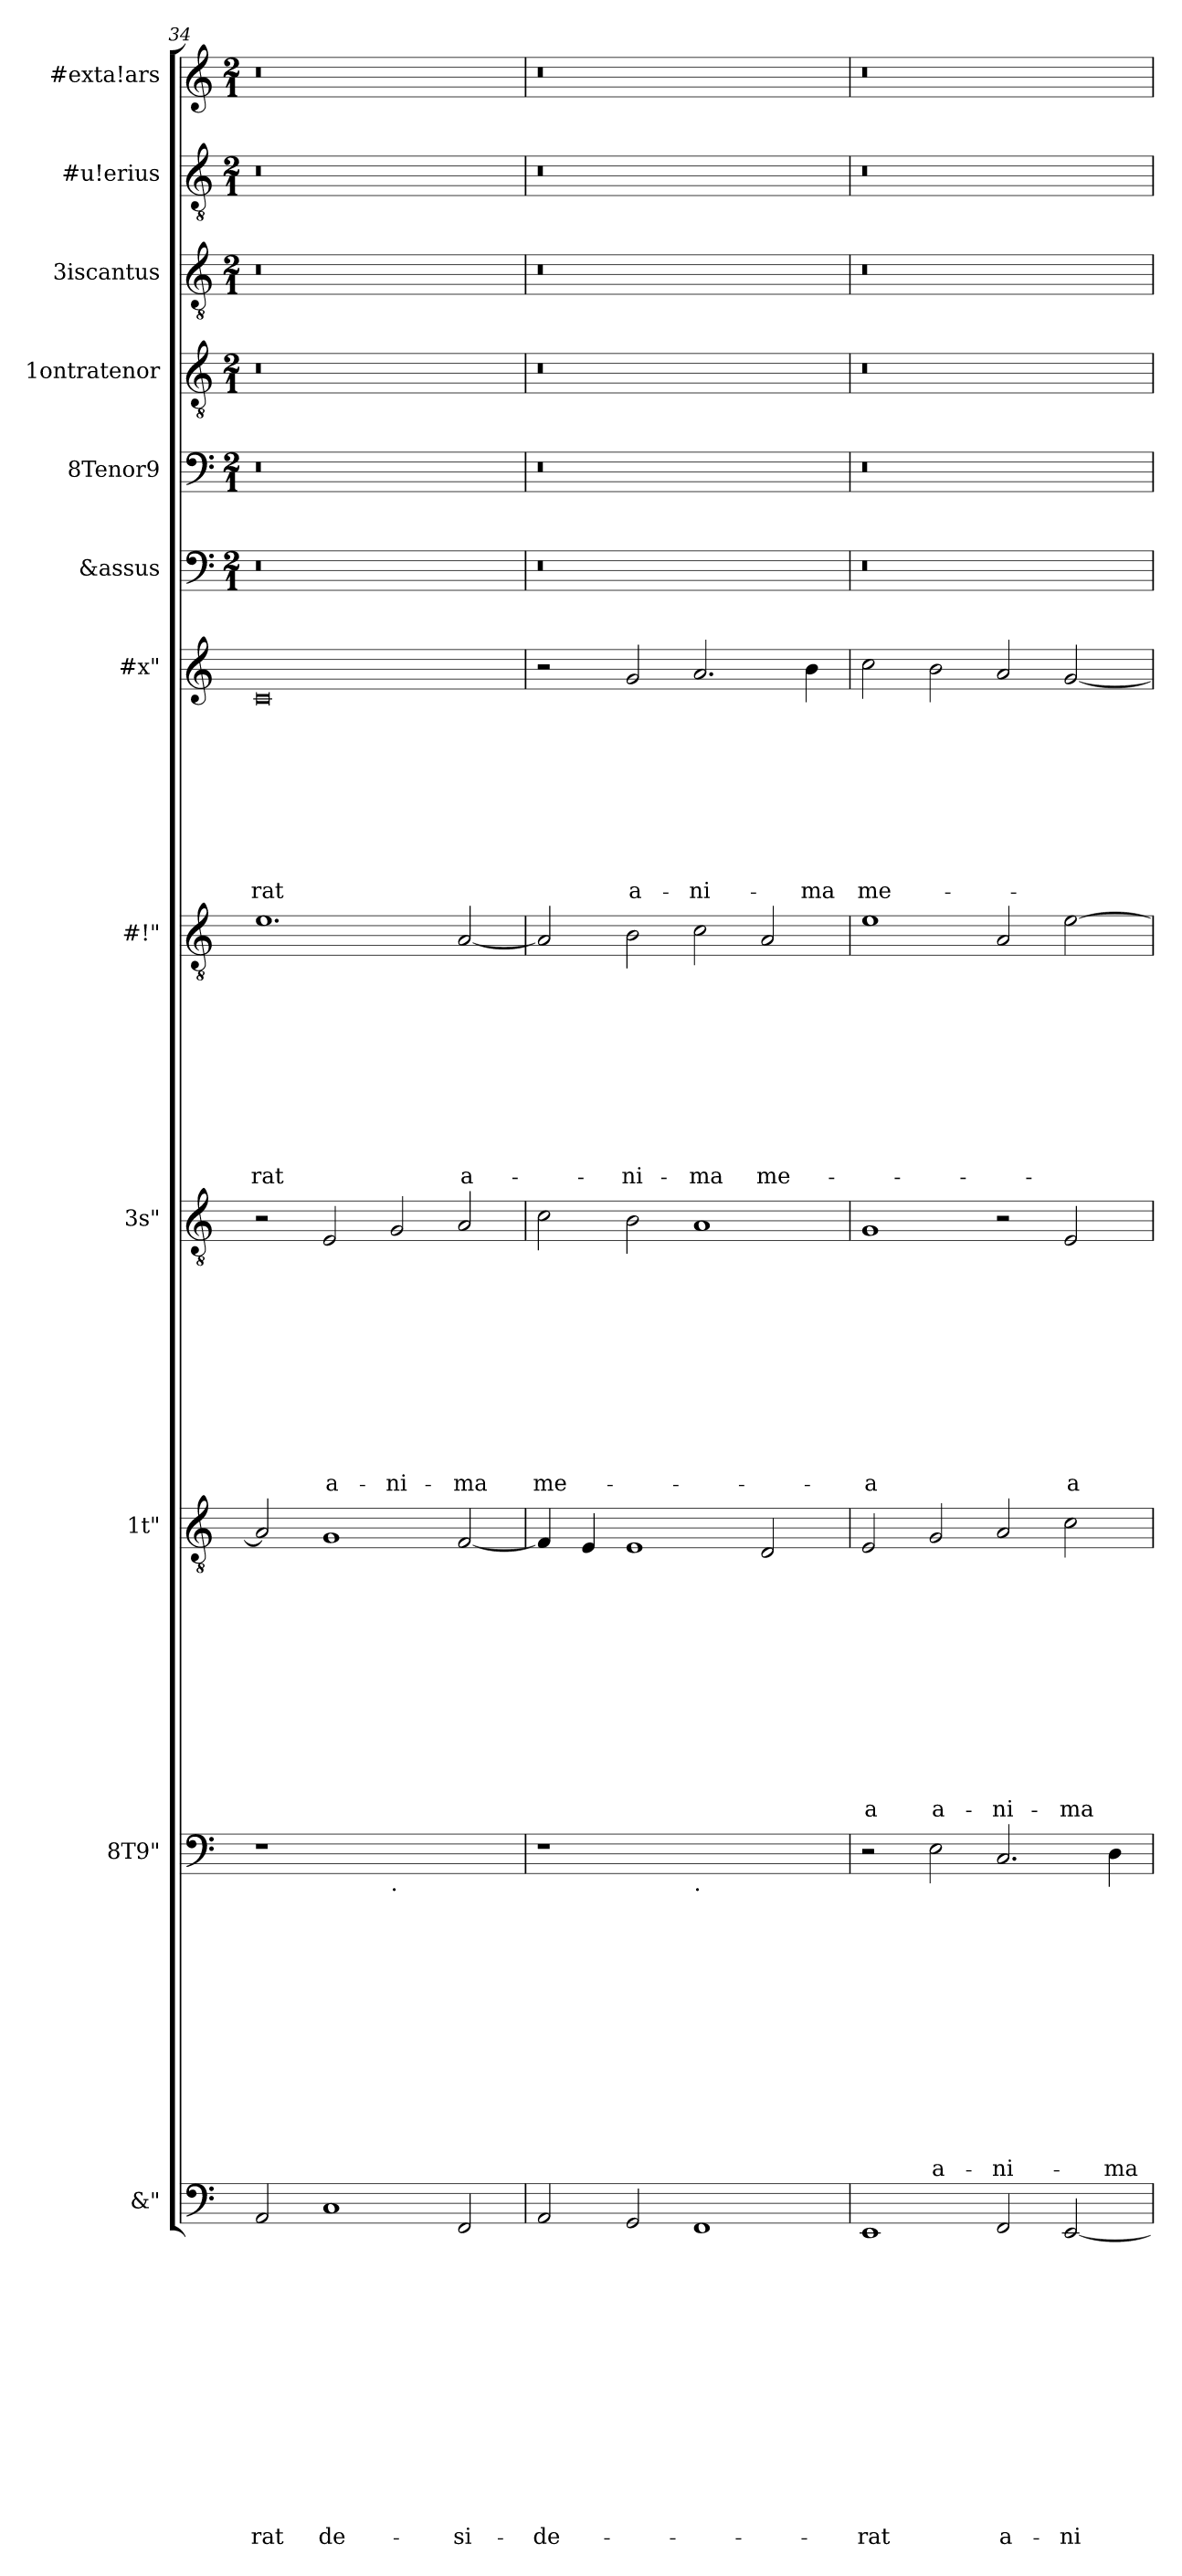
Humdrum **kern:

**kern	**text	**text	**text	**text	**text	**text	**text	**text	**text	**text	**text	**text	**text	**text	**kern	**text	**text	**text	**text	**text	**text	**text	**text	**text	**text	**text	**text	**text	**kern	**text	**text	**text	**text	**text	**text	**text	**text	**text	**text	**text	**text	**kern	**text	**text	**text	**text	**text	**text	**text	**text	**text	**text	**text	**kern	**text	**text	**text	**text	**text	**text	**text	**text	**text	**text	**kern	**text	**text	**text	**text	**text	**text	**text	**text	**text	**kern	**kern	**kern	**kern	**kern	**kern
*part12	*part12	*part12	*part12	*part12	*part12	*part12	*part12	*part12	*part12	*part12	*part12	*part12	*part12	*part12	*part11	*part11	*part11	*part11	*part11	*part11	*part11	*part11	*part11	*part11	*part11	*part11	*part11	*part11	*part10	*part10	*part10	*part10	*part10	*part10	*part10	*part10	*part10	*part10	*part10	*part10	*part10	*part9	*part9	*part9	*part9	*part9	*part9	*part9	*part9	*part9	*part9	*part9	*part9	*part8	*part8	*part8	*part8	*part8	*part8	*part8	*part8	*part8	*part8	*part8	*part7	*part7	*part7	*part7	*part7	*part7	*part7	*part7	*part7	*part7	*part6	*part5	*part4	*part3	*part2	*part1
*staff12	*staff12	*staff12	*staff12	*staff12	*staff12	*staff12	*staff12	*staff12	*staff12	*staff12	*staff12	*staff12	*staff12	*staff12	*staff11	*staff11	*staff11	*staff11	*staff11	*staff11	*staff11	*staff11	*staff11	*staff11	*staff11	*staff11	*staff11	*staff11	*staff10	*staff10	*staff10	*staff10	*staff10	*staff10	*staff10	*staff10	*staff10	*staff10	*staff10	*staff10	*staff10	*staff9	*staff9	*staff9	*staff9	*staff9	*staff9	*staff9	*staff9	*staff9	*staff9	*staff9	*staff9	*staff8	*staff8	*staff8	*staff8	*staff8	*staff8	*staff8	*staff8	*staff8	*staff8	*staff8	*staff7	*staff7	*staff7	*staff7	*staff7	*staff7	*staff7	*staff7	*staff7	*staff7	*staff6	*staff5	*staff4	*staff3	*staff2	*staff1
*I"&"	*	*	*	*	*	*	*	*	*	*	*	*	*	*	*I"8T9"	*	*	*	*	*	*	*	*	*	*	*	*	*	*I"1t"	*	*	*	*	*	*	*	*	*	*	*	*	*I"3s"	*	*	*	*	*	*	*	*	*	*	*	*I"#!"	*	*	*	*	*	*	*	*	*	*	*I"#x"	*	*	*	*	*	*	*	*	*	*I"&assus	*I"8Tenor9	*I"1ontratenor	*I"3iscantus	*I"#u!erius	*I"#exta!ars
*	*	*	*	*	*	*	*	*	*	*	*	*	*	*	*I'8T9"	*	*	*	*	*	*	*	*	*	*	*	*	*	*I'1t"	*	*	*	*	*	*	*	*	*	*	*	*	*I'3s"	*	*	*	*	*	*	*	*	*	*	*	*	*	*	*	*	*	*	*	*	*	*	*I'#x"	*	*	*	*	*	*	*	*	*	*	*	*	*	*	*
*clefF4	*	*	*	*	*	*	*	*	*	*	*	*	*	*	*clefF4	*	*	*	*	*	*	*	*	*	*	*	*	*	*clefGv2	*	*	*	*	*	*	*	*	*	*	*	*	*clefGv2	*	*	*	*	*	*	*	*	*	*	*	*clefGv2	*	*	*	*	*	*	*	*	*	*	*clefG2	*	*	*	*	*	*	*	*	*	*clefF4	*clefF4	*clefGv2	*clefGv2	*clefGv2	*clefG2
*k[]	*	*	*	*	*	*	*	*	*	*	*	*	*	*	*k[]	*	*	*	*	*	*	*	*	*	*	*	*	*	*k[]	*	*	*	*	*	*	*	*	*	*	*	*	*k[]	*	*	*	*	*	*	*	*	*	*	*	*k[]	*	*	*	*	*	*	*	*	*	*	*k[]	*	*	*	*	*	*	*	*	*	*k[]	*k[]	*k[]	*k[]	*k[]	*k[]
*C:	*	*	*	*	*	*	*	*	*	*	*	*	*	*	*C:	*	*	*	*	*	*	*	*	*	*	*	*	*	*C:	*	*	*	*	*	*	*	*	*	*	*	*	*C:	*	*	*	*	*	*	*	*	*	*	*	*C:	*	*	*	*	*	*	*	*	*	*	*C:	*	*	*	*	*	*	*	*	*	*C:	*C:	*C:	*C:	*C:	*C:
*	*	*	*	*	*	*	*	*	*	*	*	*	*	*	*	*	*	*	*	*	*	*	*	*	*	*	*	*	*	*	*	*	*	*	*	*	*	*	*	*	*	*	*	*	*	*	*	*	*	*	*	*	*	*	*	*	*	*	*	*	*	*	*	*	*	*	*	*	*	*	*	*	*	*	*M2/1	*M2/1	*M2/1	*M2/1	*M2/1	*M2/1
=34	=34	=34	=34	=34	=34	=34	=34	=34	=34	=34	=34	=34	=34	=34	=34	=34	=34	=34	=34	=34	=34	=34	=34	=34	=34	=34	=34	=34	=34	=34	=34	=34	=34	=34	=34	=34	=34	=34	=34	=34	=34	=34	=34	=34	=34	=34	=34	=34	=34	=34	=34	=34	=34	=34	=34	=34	=34	=34	=34	=34	=34	=34	=34	=34	=34	=34	=34	=34	=34	=34	=34	=34	=34	=34	=34	=34	=34	=34	=34	=34
!	!	!	!	!	!	!	!	!	!	!	!	!	!	!LO:LY:b	!	!	!	!	!	!	!	!	!	!	!	!	!	!	!	!	!	!	!	!	!	!	!	!	!	!	!	!	!	!	!	!	!	!	!	!	!	!	!	!	!	!	!	!	!	!	!	!	!	!LO:LY:b	!	!	!	!	!	!	!	!	!	!LO:LY:b	!	!	!	!	!	!
2AA/	.	.	.	.	.	.	.	.	.	.	.	.	.	-rat	1r	.	.	.	.	.	.	.	.	.	.	.	.	.	2A/]	.	.	.	.	.	.	.	.	.	.	.	.	2r	.	.	.	.	.	.	.	.	.	.	.	1.e	.	.	.	.	.	.	.	.	.	-rat	0c	.	.	.	.	.	.	.	.	-rat	0r	0r	0r	0r	0r	0r
!	!	!	!	!	!	!	!	!	!	!	!	!	!	!LO:LY:b	!	!	!	!	!	!	!	!	!	!	!	!	!	!	!	!	!	!	!	!	!	!	!	!	!	!	!	!	!	!	!	!	!	!	!	!	!	!	!LO:LY:b	!	!	!	!	!	!	!	!	!	!	!	!	!	!	!	!	!	!	!	!	!	!	!	!	!	!	!
1C	.	.	.	.	.	.	.	.	.	.	.	.	.	de-	.	.	.	.	.	.	.	.	.	.	.	.	.	.	1G	.	.	.	.	.	.	.	.	.	.	.	.	2E/	.	.	.	.	.	.	.	.	.	.	a-	.	.	.	.	.	.	.	.	.	.	.	.	.	.	.	.	.	.	.	.	.	.	.	.	.	.	.
!	!	!	!	!	!	!	!	!	!	!	!	!	!	!	!LO:TX:b:t=.	!	!	!	!	!	!	!	!	!	!	!	!	!	!	!	!	!	!	!	!	!	!	!	!	!	!	!	!	!	!	!	!	!	!	!	!	!	!	!	!	!	!	!	!	!	!	!	!	!	!	!	!	!	!	!	!	!	!	!	!	!	!	!	!	!
!	!	!	!	!	!	!	!	!	!	!	!	!	!	!	!	!	!	!	!	!	!	!	!	!	!	!	!	!	!	!	!	!	!	!	!	!	!	!	!	!	!	!	!	!	!	!	!	!	!	!	!	!	!LO:LY:b	!	!	!	!	!	!	!	!	!	!	!	!	!	!	!	!	!	!	!	!	!	!	!	!	!	!	!
.	.	.	.	.	.	.	.	.	.	.	.	.	.	.	1ryy	.	.	.	.	.	.	.	.	.	.	.	.	.	.	.	.	.	.	.	.	.	.	.	.	.	.	2G/	.	.	.	.	.	.	.	.	.	.	-ni-	.	.	.	.	.	.	.	.	.	.	.	.	.	.	.	.	.	.	.	.	.	.	.	.	.	.	.
!	!	!	!	!	!	!	!	!	!	!	!	!	!	!LO:LY:b	!	!	!	!	!	!	!	!	!	!	!	!	!	!	!	!	!	!	!	!	!	!	!	!	!	!	!	!	!	!	!	!	!	!	!	!	!	!	!LO:LY:b	!	!	!	!	!	!	!	!	!	!	!LO:LY:b	!	!	!	!	!	!	!	!	!	!	!	!	!	!	!	!
2FF/	.	.	.	.	.	.	.	.	.	.	.	.	.	-si-	.	.	.	.	.	.	.	.	.	.	.	.	.	.	[<2F/	.	.	.	.	.	.	.	.	.	.	.	.	2A/	.	.	.	.	.	.	.	.	.	.	-ma	[<2A/	.	.	.	.	.	.	.	.	.	a-	.	.	.	.	.	.	.	.	.	.	.	.	.	.	.	.
=35	=35	=35	=35	=35	=35	=35	=35	=35	=35	=35	=35	=35	=35	=35	=35	=35	=35	=35	=35	=35	=35	=35	=35	=35	=35	=35	=35	=35	=35	=35	=35	=35	=35	=35	=35	=35	=35	=35	=35	=35	=35	=35	=35	=35	=35	=35	=35	=35	=35	=35	=35	=35	=35	=35	=35	=35	=35	=35	=35	=35	=35	=35	=35	=35	=35	=35	=35	=35	=35	=35	=35	=35	=35	=35	=35	=35	=35	=35	=35	=35
!	!	!	!	!	!	!	!	!	!	!	!	!	!	!LO:LY:b	!	!	!	!	!	!	!	!	!	!	!	!	!	!	!	!	!	!	!	!	!	!	!	!	!	!	!	!	!	!	!	!	!	!	!	!	!	!	!LO:LY:b	!	!	!	!	!	!	!	!	!	!	!	!	!	!	!	!	!	!	!	!	!	!	!	!	!	!	!
2AA/	.	.	.	.	.	.	.	.	.	.	.	.	.	-de-	1r	.	.	.	.	.	.	.	.	.	.	.	.	.	4F/]	.	.	.	.	.	.	.	.	.	.	.	.	2c\	.	.	.	.	.	.	.	.	.	.	me-	2A/]	.	.	.	.	.	.	.	.	.	.	2r	.	.	.	.	.	.	.	.	.	0r	0r	0r	0r	0r	0r
.	.	.	.	.	.	.	.	.	.	.	.	.	.	.	.	.	.	.	.	.	.	.	.	.	.	.	.	.	4E/	.	.	.	.	.	.	.	.	.	.	.	.	.	.	.	.	.	.	.	.	.	.	.	.	.	.	.	.	.	.	.	.	.	.	.	.	.	.	.	.	.	.	.	.	.	.	.	.	.	.	.
!	!	!	!	!	!	!	!	!	!	!	!	!	!	!	!	!	!	!	!	!	!	!	!	!	!	!	!	!	!	!	!	!	!	!	!	!	!	!	!	!	!	!	!	!	!	!	!	!	!	!	!	!	!	!	!	!	!	!	!	!	!	!	!	!LO:LY:b	!	!	!	!	!	!	!	!	!	!LO:LY:b	!	!	!	!	!	!
2GG/	.	.	.	.	.	.	.	.	.	.	.	.	.	.	.	.	.	.	.	.	.	.	.	.	.	.	.	.	1E	.	.	.	.	.	.	.	.	.	.	.	.	2B\	.	.	.	.	.	.	.	.	.	.	.	2B\	.	.	.	.	.	.	.	.	.	-ni-	2g/	.	.	.	.	.	.	.	.	a-	.	.	.	.	.	.
!	!	!	!	!	!	!	!	!	!	!	!	!	!	!	!LO:TX:b:t=.	!	!	!	!	!	!	!	!	!	!	!	!	!	!	!	!	!	!	!	!	!	!	!	!	!	!	!	!	!	!	!	!	!	!	!	!	!	!	!	!	!	!	!	!	!	!	!	!	!	!	!	!	!	!	!	!	!	!	!	!	!	!	!	!	!
!	!	!	!	!	!	!	!	!	!	!	!	!	!	!	!	!	!	!	!	!	!	!	!	!	!	!	!	!	!	!	!	!	!	!	!	!	!	!	!	!	!	!	!	!	!	!	!	!	!	!	!	!	!	!	!	!	!	!	!	!	!	!	!	!LO:LY:b	!	!	!	!	!	!	!	!	!	!LO:LY:b	!	!	!	!	!	!
1FF	.	.	.	.	.	.	.	.	.	.	.	.	.	.	1ryy	.	.	.	.	.	.	.	.	.	.	.	.	.	.	.	.	.	.	.	.	.	.	.	.	.	.	1A	.	.	.	.	.	.	.	.	.	.	.	2c\	.	.	.	.	.	.	.	.	.	-ma	2.a/	.	.	.	.	.	.	.	.	-ni-	.	.	.	.	.	.
!	!	!	!	!	!	!	!	!	!	!	!	!	!	!	!	!	!	!	!	!	!	!	!	!	!	!	!	!	!	!	!	!	!	!	!	!	!	!	!	!	!	!	!	!	!	!	!	!	!	!	!	!	!	!	!	!	!	!	!	!	!	!	!	!LO:LY:b	!	!	!	!	!	!	!	!	!	!	!	!	!	!	!	!
.	.	.	.	.	.	.	.	.	.	.	.	.	.	.	.	.	.	.	.	.	.	.	.	.	.	.	.	.	2D/	.	.	.	.	.	.	.	.	.	.	.	.	.	.	.	.	.	.	.	.	.	.	.	.	2A/	.	.	.	.	.	.	.	.	.	me-	.	.	.	.	.	.	.	.	.	.	.	.	.	.	.	.
!	!	!	!	!	!	!	!	!	!	!	!	!	!	!	!	!	!	!	!	!	!	!	!	!	!	!	!	!	!	!	!	!	!	!	!	!	!	!	!	!	!	!	!	!	!	!	!	!	!	!	!	!	!	!	!	!	!	!	!	!	!	!	!	!	!	!	!	!	!	!	!	!	!	!LO:LY:b	!	!	!	!	!	!
.	.	.	.	.	.	.	.	.	.	.	.	.	.	.	.	.	.	.	.	.	.	.	.	.	.	.	.	.	.	.	.	.	.	.	.	.	.	.	.	.	.	.	.	.	.	.	.	.	.	.	.	.	.	.	.	.	.	.	.	.	.	.	.	.	4b\	.	.	.	.	.	.	.	.	-ma	.	.	.	.	.	.
=36	=36	=36	=36	=36	=36	=36	=36	=36	=36	=36	=36	=36	=36	=36	=36	=36	=36	=36	=36	=36	=36	=36	=36	=36	=36	=36	=36	=36	=36	=36	=36	=36	=36	=36	=36	=36	=36	=36	=36	=36	=36	=36	=36	=36	=36	=36	=36	=36	=36	=36	=36	=36	=36	=36	=36	=36	=36	=36	=36	=36	=36	=36	=36	=36	=36	=36	=36	=36	=36	=36	=36	=36	=36	=36	=36	=36	=36	=36	=36	=36
!	!	!	!	!	!	!	!	!	!	!	!	!	!	!LO:LY:b	!	!	!	!	!	!	!	!	!	!	!	!	!	!	!	!	!	!	!	!	!	!	!	!	!	!	!LO:LY:b	!	!	!	!	!	!	!	!	!	!	!	!LO:LY:b:rj	!	!	!	!	!	!	!	!	!	!	!	!	!	!	!	!	!	!	!	!	!LO:LY:b	!	!	!	!	!	!
1EE	.	.	.	.	.	.	.	.	.	.	.	.	.	-rat	2r	.	.	.	.	.	.	.	.	.	.	.	.	.	2E/	.	.	.	.	.	.	.	.	.	.	.	-a	1G	.	.	.	.	.	.	.	.	.	.	-a	1e	.	.	.	.	.	.	.	.	.	.	2cc\	.	.	.	.	.	.	.	.	me-	0r	0r	0r	0r	0r	0r
!	!	!	!	!	!	!	!	!	!	!	!	!	!	!	!	!	!	!	!	!	!	!	!	!	!	!	!	!LO:LY:b	!	!	!	!	!	!	!	!	!	!	!	!	!LO:LY:b	!	!	!	!	!	!	!	!	!	!	!	!	!	!	!	!	!	!	!	!	!	!	!	!	!	!	!	!	!	!	!	!	!	!	!	!	!	!	!
.	.	.	.	.	.	.	.	.	.	.	.	.	.	.	2E\	.	.	.	.	.	.	.	.	.	.	.	.	a-	2G/	.	.	.	.	.	.	.	.	.	.	.	a-	.	.	.	.	.	.	.	.	.	.	.	.	.	.	.	.	.	.	.	.	.	.	.	2b\	.	.	.	.	.	.	.	.	.	.	.	.	.	.	.
!	!	!	!	!	!	!	!	!	!	!	!	!	!	!LO:LY:b	!	!	!	!	!	!	!	!	!	!	!	!	!	!LO:LY:b	!	!	!	!	!	!	!	!	!	!	!	!	!LO:LY:b	!	!	!	!	!	!	!	!	!	!	!	!	!	!	!	!	!	!	!	!	!	!	!	!	!	!	!	!	!	!	!	!	!	!	!	!	!	!	!
2FF/	.	.	.	.	.	.	.	.	.	.	.	.	.	a-	2.C/	.	.	.	.	.	.	.	.	.	.	.	.	-ni-	2A/	.	.	.	.	.	.	.	.	.	.	.	-ni-	2r	.	.	.	.	.	.	.	.	.	.	.	2A/	.	.	.	.	.	.	.	.	.	.	2a/	.	.	.	.	.	.	.	.	.	.	.	.	.	.	.
!	!	!	!	!	!	!	!	!	!	!	!	!	!	!LO:LY:b	!	!	!	!	!	!	!	!	!	!	!	!	!	!	!	!	!	!	!	!	!	!	!	!	!	!	!LO:LY:b	!	!	!	!	!	!	!	!	!	!	!	!LO:LY:b	!	!	!	!	!	!	!	!	!	!	!	!	!	!	!	!	!	!	!	!	!	!	!	!	!	!	!
[<2EE/	.	.	.	.	.	.	.	.	.	.	.	.	.	-ni-	.	.	.	.	.	.	.	.	.	.	.	.	.	.	2c\	.	.	.	.	.	.	.	.	.	.	.	-ma	2E/	.	.	.	.	.	.	.	.	.	.	a-	[<2e\	.	.	.	.	.	.	.	.	.	.	[<2g/	.	.	.	.	.	.	.	.	.	.	.	.	.	.	.
!	!	!	!	!	!	!	!	!	!	!	!	!	!	!	!	!	!	!	!	!	!	!	!	!	!	!	!	!LO:LY:b	!	!	!	!	!	!	!	!	!	!	!	!	!	!	!	!	!	!	!	!	!	!	!	!	!	!	!	!	!	!	!	!	!	!	!	!	!	!	!	!	!	!	!	!	!	!	!	!	!	!	!	!
.	.	.	.	.	.	.	.	.	.	.	.	.	.	.	4D\	.	.	.	.	.	.	.	.	.	.	.	.	-ma	.	.	.	.	.	.	.	.	.	.	.	.	.	.	.	.	.	.	.	.	.	.	.	.	.	.	.	.	.	.	.	.	.	.	.	.	.	.	.	.	.	.	.	.	.	.	.	.	.	.	.	.
=	=	=	=	=	=	=	=	=	=	=	=	=	=	=	=	=	=	=	=	=	=	=	=	=	=	=	=	=	=	=	=	=	=	=	=	=	=	=	=	=	=	=	=	=	=	=	=	=	=	=	=	=	=	=	=	=	=	=	=	=	=	=	=	=	=	=	=	=	=	=	=	=	=	=	=	=	=	=	=	=
*-	*-	*-	*-	*-	*-	*-	*-	*-	*-	*-	*-	*-	*-	*-	*-	*-	*-	*-	*-	*-	*-	*-	*-	*-	*-	*-	*-	*-	*-	*-	*-	*-	*-	*-	*-	*-	*-	*-	*-	*-	*-	*-	*-	*-	*-	*-	*-	*-	*-	*-	*-	*-	*-	*-	*-	*-	*-	*-	*-	*-	*-	*-	*-	*-	*-	*-	*-	*-	*-	*-	*-	*-	*-	*-	*-	*-	*-	*-	*-	*-
